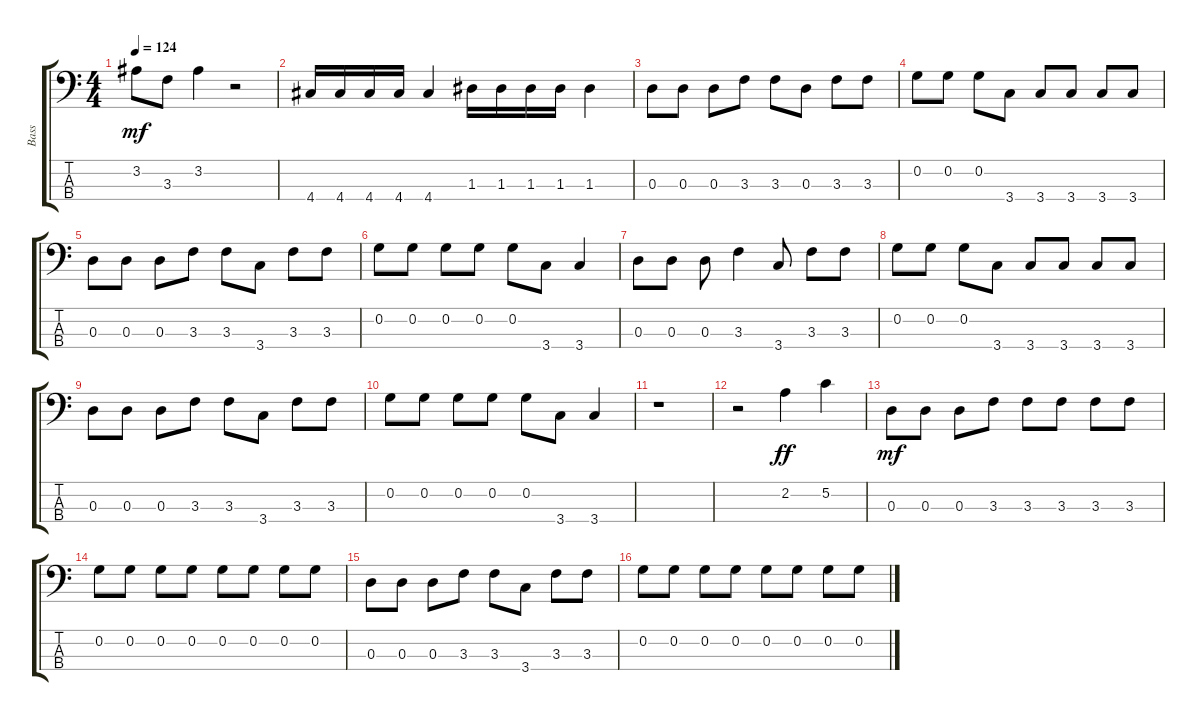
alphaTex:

\track ("Bass" "Bass") {instrument electricbassfinger}
\staff {score tabs}
\tuning (C-1 G2 D2 A1) {hide}
\ts (4 4)
\tempo 124
\clef f4
\ks c
3.2.8{dy mf} 3.3.8 3.2.4 r.2 |
4.4.16 4.4.16 4.4.16 4.4.16 4.4.4 1.3.16 1.3.16 1.3.16 1.3.16 1.3.4 |
0.3.8 0.3.8 0.3.8 3.3.8 3.3.8 0.3.8 3.3.8 3.3.8 |
0.2.8 0.2.8 0.2.8 3.4.8 3.4.8 3.4.8 3.4.8 3.4.8 |
0.3.8 0.3.8 0.3.8 3.3.8 3.3.8 3.4.8 3.3.8 3.3.8 |
0.2.8 0.2.8 0.2.8 0.2.8 0.2.8 3.4.8 3.4.4 |
0.3.8 0.3.8 0.3.8 3.3.4 3.4.8 3.3.8 3.3.8 |
0.2.8 0.2.8 0.2.8 3.4.8 3.4.8 3.4.8 3.4.8 3.4.8 |
0.3.8 0.3.8 0.3.8 3.3.8 3.3.8 3.4.8 3.3.8 3.3.8 |
0.2.8 0.2.8 0.2.8 0.2.8 0.2.8 3.4.8 3.4.4 |
r.1 |
r.2 2.2.4{dy ff} 5.2.4 |
0.3.8{dy mf} 0.3.8 0.3.8 3.3.8 3.3.8 3.3.8 3.3.8 3.3.8 |
0.2.8 0.2.8 0.2.8 0.2.8 0.2.8 0.2.8 0.2.8 0.2.8 |
0.3.8 0.3.8 0.3.8 3.3.8 3.3.8 3.4.8 3.3.8 3.3.8 |
0.2.8 0.2.8 0.2.8 0.2.8 0.2.8 0.2.8 0.2.8 0.2.8
